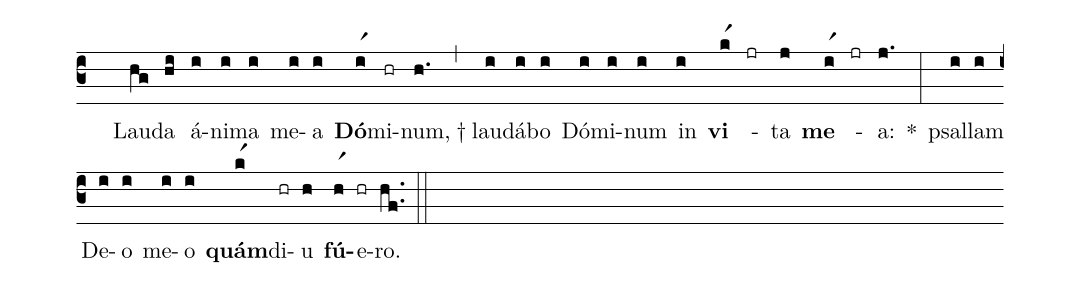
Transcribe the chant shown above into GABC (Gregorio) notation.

%%
(c3)
( )Lau(hg)da(hi) á(i)ni(i)ma(i) me(i)a(i) <b>Dó</b>(ir1)mi(hr)num,(h.)†(,)
lau(i)dá(i)bo(i) Dó(i)mi(i)num(i) in(i) <b>vi</b>(kr1) -(jr) ta(j) <b>me</b>(ir1) -(jr) a:(j.) *(:)
psal(i)lam(i) De(i)o(i) me(i)o(i) <b>quám</b>(kr1)di(hr)u(h) <b>fú</b>(hr1)e(hr)ro.(hf..) (::)
